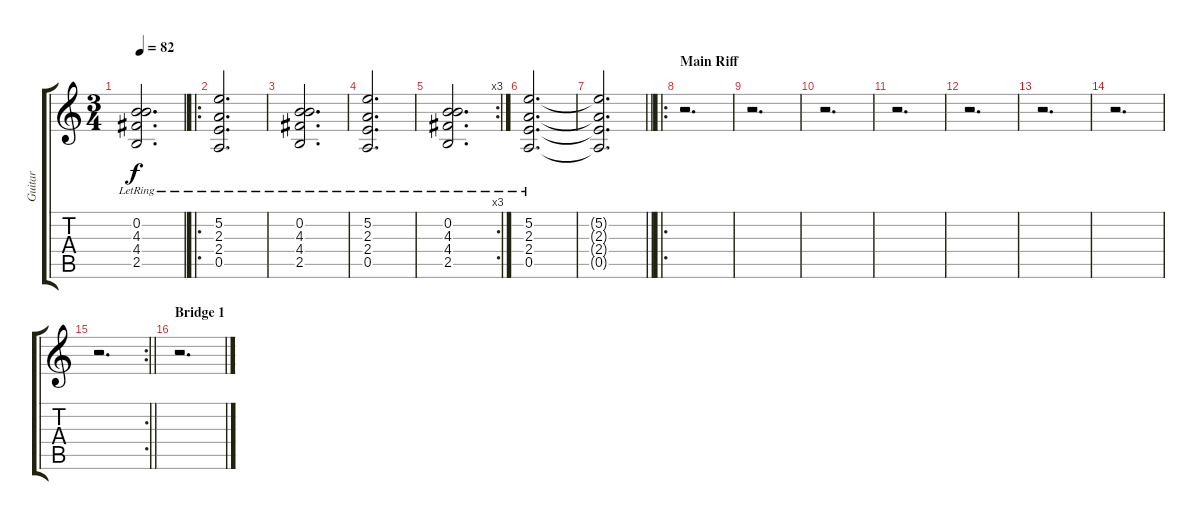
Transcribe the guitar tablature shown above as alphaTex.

\track ("Guitar" "Guitar") {solo instrument electricguitarclean}
\staff {score tabs}
\tuning (E4 B3 G3 D3 A2 E2) {hide}
\ts (3 4)
\tempo 82
\clef g2
\ks c
(0.2{lr} 4.3{lr} 4.4{lr} 2.5{lr}).2{d dy f} |
\ro
(5.2{lr} 2.3{lr} 2.4{lr} 0.5{lr}).2{d} |
(0.2{lr} 4.3{lr} 4.4{lr} 2.5{lr}).2{d} |
(5.2{lr} 2.3{lr} 2.4{lr} 0.5{lr}).2{d} |
\rc 3
(0.2{lr} 4.3{lr} 4.4{lr} 2.5{lr}).2{d} |
(5.2{lr} 2.3{lr} 2.4{lr} 0.5{lr}).2{d} |
\barLineRight lightlight
(5.2{t} 2.3{t} 2.4{t} 0.5{t}).2{d} |
\ro
\section ("" "Main Riff")
r.2{d} |
r.2{d} |
r.2{d} |
r.2{d} |
r.2{d} |
r.2{d} |
r.2{d} |
\rc 2
\barLineRight lightlight
r.2{d} |
\section ("" "Bridge 1")
r.2{d}
